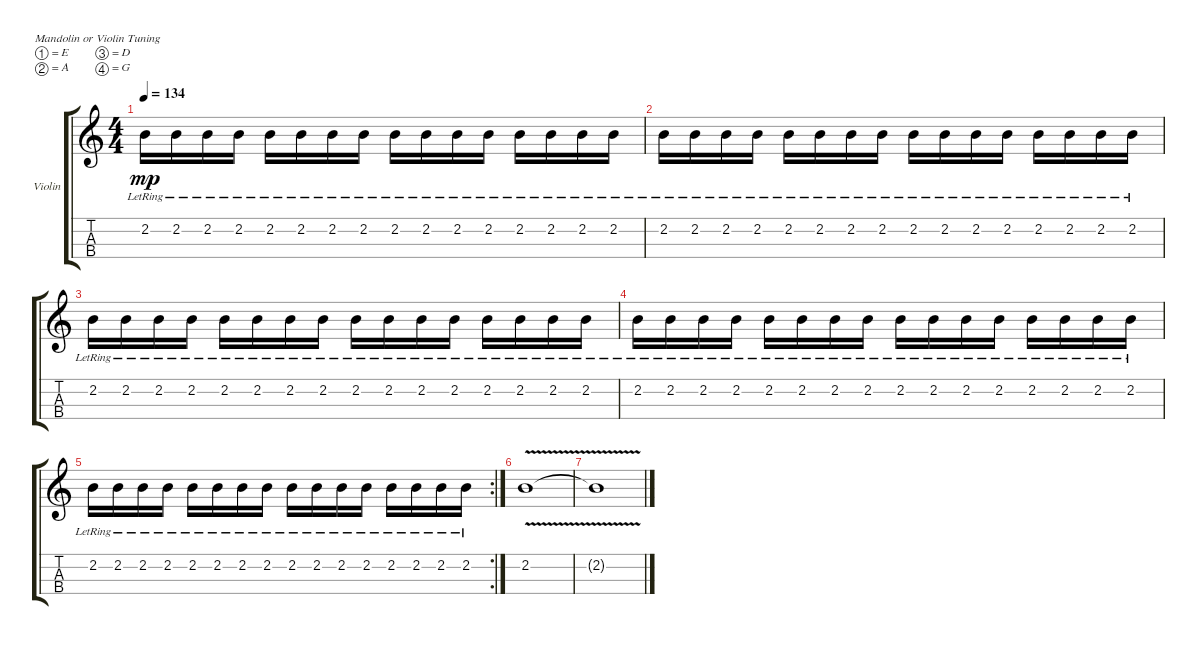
\defaultSystemsLayout 4
\bracketExtendMode groupsimilarinstruments
\firstSystemTrackNameOrientation horizontal
\otherSystemsTrackNameOrientation horizontal
\track ("Violin" "Violin") {instrument violin}
\staff {score tabs}
\tuning (E5 A4 D4 G3)
\ts (4 4)
\tempo 134
\clef g2
\ks c
2.2{lr}.16{dy mp} 2.2{lr}.16 2.2{lr}.16 2.2{lr}.16 2.2{lr}.16 2.2{lr}.16 2.2{lr}.16 2.2{lr}.16 2.2{lr}.16 2.2{lr}.16 2.2{lr}.16 2.2{lr}.16 2.2{lr}.16 2.2{lr}.16 2.2{lr}.16 2.2{lr}.16 |
2.2{lr}.16 2.2{lr}.16 2.2{lr}.16 2.2{lr}.16 2.2{lr}.16 2.2{lr}.16 2.2{lr}.16 2.2{lr}.16 2.2{lr}.16 2.2{lr}.16 2.2{lr}.16 2.2{lr}.16 2.2{lr}.16 2.2{lr}.16 2.2{lr}.16 2.2{lr}.16 |
2.2{lr}.16 2.2{lr}.16 2.2{lr}.16 2.2{lr}.16 2.2{lr}.16 2.2{lr}.16 2.2{lr}.16 2.2{lr}.16 2.2{lr}.16 2.2{lr}.16 2.2{lr}.16 2.2{lr}.16 2.2{lr}.16 2.2{lr}.16 2.2{lr}.16 2.2{lr}.16 |
2.2{lr}.16 2.2{lr}.16 2.2{lr}.16 2.2{lr}.16 2.2{lr}.16 2.2{lr}.16 2.2{lr}.16 2.2{lr}.16 2.2{lr}.16 2.2{lr}.16 2.2{lr}.16 2.2{lr}.16 2.2{lr}.16 2.2{lr}.16 2.2{lr}.16 2.2{lr}.16 |
\rc 2
2.2{lr}.16 2.2{lr}.16 2.2{lr}.16 2.2{lr}.16 2.2{lr}.16 2.2{lr}.16 2.2{lr}.16 2.2{lr}.16 2.2{lr}.16 2.2{lr}.16 2.2{lr}.16 2.2{lr}.16 2.2{lr}.16 2.2{lr}.16 2.2{lr}.16 2.2{lr}.16 |
2.2{v}.1 |
2.2{v t}.1
